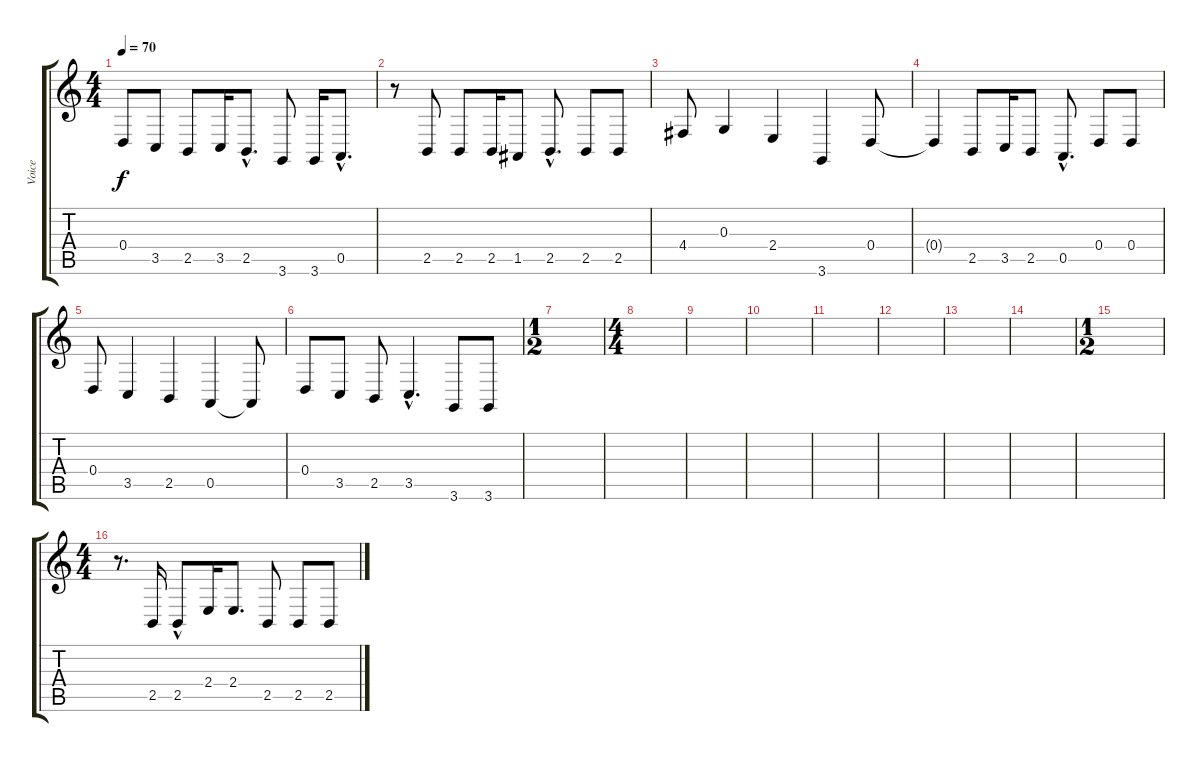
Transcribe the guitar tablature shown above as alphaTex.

\track ("Voice" "Voice") {instrument lead1square}
\staff {score tabs}
\tuning (E4 B3 G3 D3 A2 E2) {hide}
\ts (4 4)
\tempo 70
\clef g2
\ks c
0.4.8{dy f} 3.5.8 2.5.8 3.5.16 2.5{hac}.8{d} 3.6.8 3.6.16 0.5{hac}.8{d} |
r.8 2.5.8 2.5.8 2.5.16 1.5.8 2.5{hac}.8{d} 2.5.8 2.5.8 |
4.4.8 0.3.4 2.4.4 3.6.4 0.4.8 |
0.4{t}.4 2.5.8 3.5.16 2.5.8 0.5{hac}.8{d} 0.4.8 0.4.8 |
0.4.8 3.5.4 2.5.4 0.5.4 0.5{t}.8 |
0.4.8 3.5.8 2.5.8 3.5{hac}.4{d} 3.6.8 3.6.8 |
\ts (1 2)
|
\ts (4 4)
|
|
|
|
|
|
|
\ts (1 2)
|
\ts (4 4)
r.8{d} 2.5.16 2.5{hac}.8 2.4.16 2.4.8{d} 2.5.8 2.5.8 2.5.8
